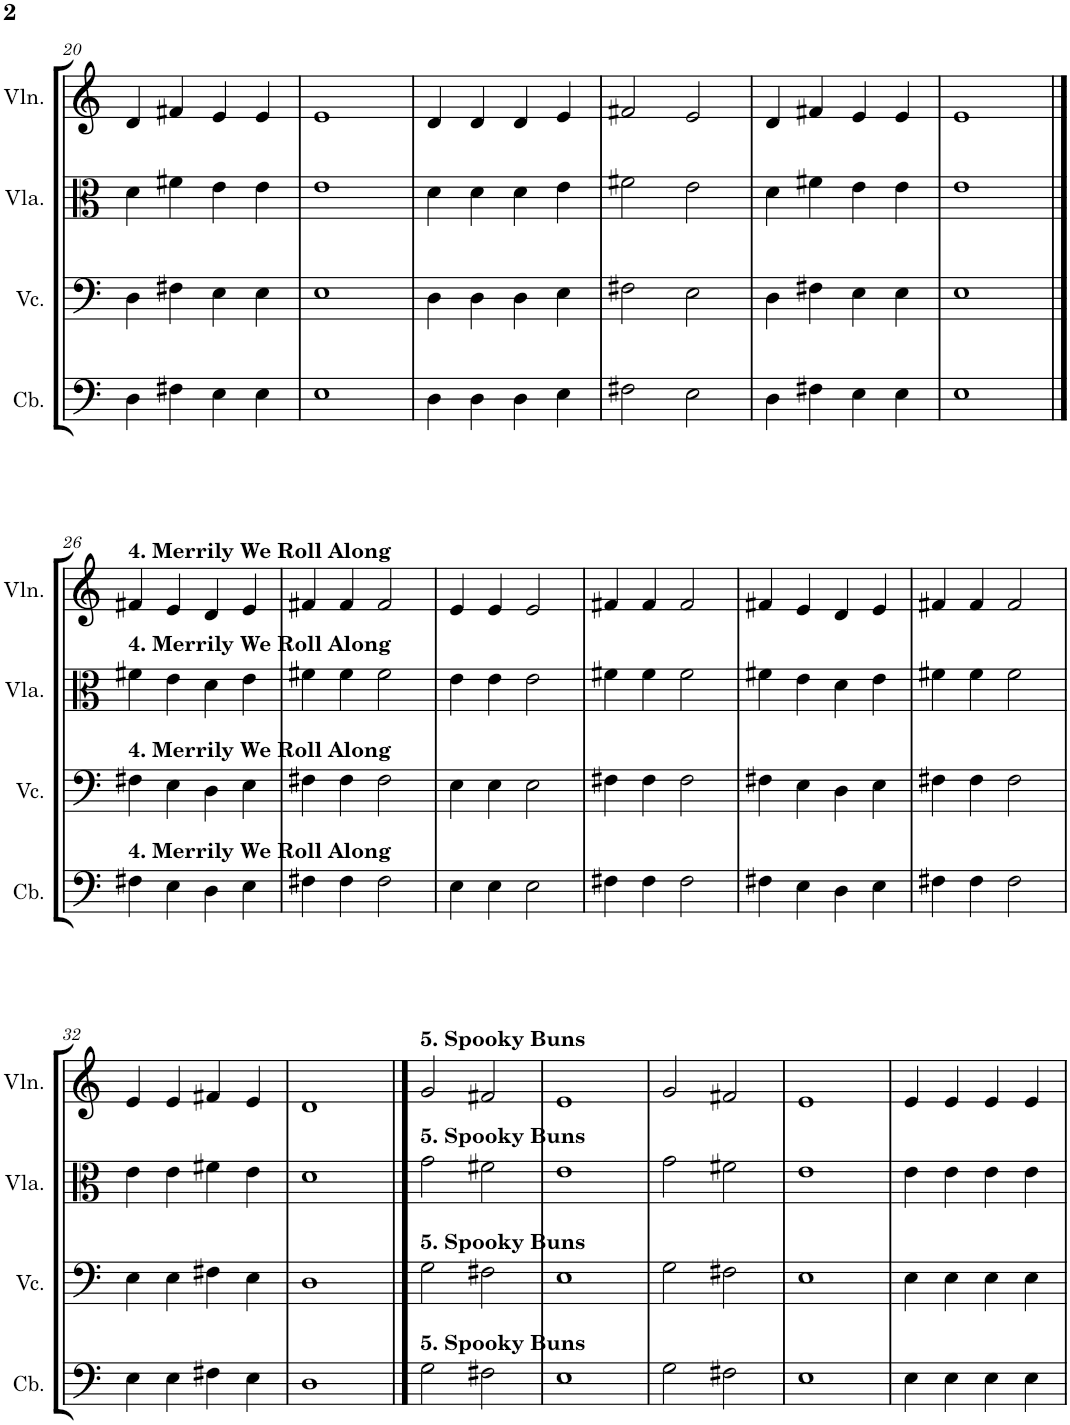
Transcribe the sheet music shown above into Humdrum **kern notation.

**kern	**kern	**kern	**kern
*part4	*part3	*part2	*part1
*staff4	*staff3	*staff2	*staff1
*I"Contrabass	*I"Violoncello	*I"Viola	*I"Violin
*I'Cb.	*I'Vc.	*I'Vla.	*I'Vln.
!!LO:PB:g=z
*clefF4	*clefF4	*clefC3	*clefG2
*Trd7c12	*	*	*
*k[]	*k[]	*k[]	*k[]
*M4/4	*M4/4	*M4/4	*M4/4
=20	=20	=20	=20
4D\	4D\	4d\	4d/
4F#X\	4F#X\	4f#X\	4f#X/
4E\	4E\	4e\	4e/
4E\	4E\	4e\	4e/
=21	=21	=21	=21
1E	1E	1e	1e
=22	=22	=22	=22
4D\	4D\	4d\	4d/
4D\	4D\	4d\	4d/
4D\	4D\	4d\	4d/
4E\	4E\	4e\	4e/
=23	=23	=23	=23
2F#X\	2F#X\	2f#X\	2f#X/
2E\	2E\	2e\	2e/
=24	=24	=24	=24
4D\	4D\	4d\	4d/
4F#X\	4F#X\	4f#X\	4f#X/
4E\	4E\	4e\	4e/
4E\	4E\	4e\	4e/
=25	=25	=25	=25
1E	1E	1e	1e
!!LO:LB:g=z
==26	==26	==26	==26
!	!	!	!LO:TX:a:B:t=4. Merrily We Roll Along
!	!	!LO:TX:a:B:t=4. Merrily We Roll Along	!
!	!LO:TX:a:B:t=4. Merrily We Roll Along	!	!
!LO:TX:a:B:t=4. Merrily We Roll Along	!	!	!
4F#X\	4F#X\	4f#X\	4f#X/
4E\	4E\	4e\	4e/
4D\	4D\	4d\	4d/
4E\	4E\	4e\	4e/
=27	=27	=27	=27
4F#X\	4F#X\	4f#X\	4f#X/
4F#\	4F#\	4f#\	4f#/
2F#\	2F#\	2f#\	2f#/
=28	=28	=28	=28
4E\	4E\	4e\	4e/
4E\	4E\	4e\	4e/
2E\	2E\	2e\	2e/
=29	=29	=29	=29
4F#X\	4F#X\	4f#X\	4f#X/
4F#\	4F#\	4f#\	4f#/
2F#\	2F#\	2f#\	2f#/
=30	=30	=30	=30
4F#X\	4F#X\	4f#X\	4f#X/
4E\	4E\	4e\	4e/
4D\	4D\	4d\	4d/
4E\	4E\	4e\	4e/
=31	=31	=31	=31
4F#X\	4F#X\	4f#X\	4f#X/
4F#\	4F#\	4f#\	4f#/
2F#\	2F#\	2f#\	2f#/
!!LO:LB:g=z
=32	=32	=32	=32
4E\	4E\	4e\	4e/
4E\	4E\	4e\	4e/
4F#X\	4F#X\	4f#X\	4f#X/
4E\	4E\	4e\	4e/
=33	=33	=33	=33
1D	1D	1d	1d
==34	==34	==34	==34
!	!	!	!LO:TX:a:B:t=5. Spooky Buns
!	!	!LO:TX:a:B:t=5. Spooky Buns	!
!	!LO:TX:a:B:t=5. Spooky Buns	!	!
!LO:TX:a:B:t=5. Spooky Buns	!	!	!
2G\	2G\	2g\	2g/
2F#X\	2F#X\	2f#X\	2f#X/
=35	=35	=35	=35
1E	1E	1e	1e
=36	=36	=36	=36
2G\	2G\	2g\	2g/
2F#X\	2F#X\	2f#X\	2f#X/
=37	=37	=37	=37
1E	1E	1e	1e
=38	=38	=38	=38
4E\	4E\	4e\	4e/
4E\	4E\	4e\	4e/
4E\	4E\	4e\	4e/
4E\	4E\	4e\	4e/
=	=	=	=
*-	*-	*-	*-
